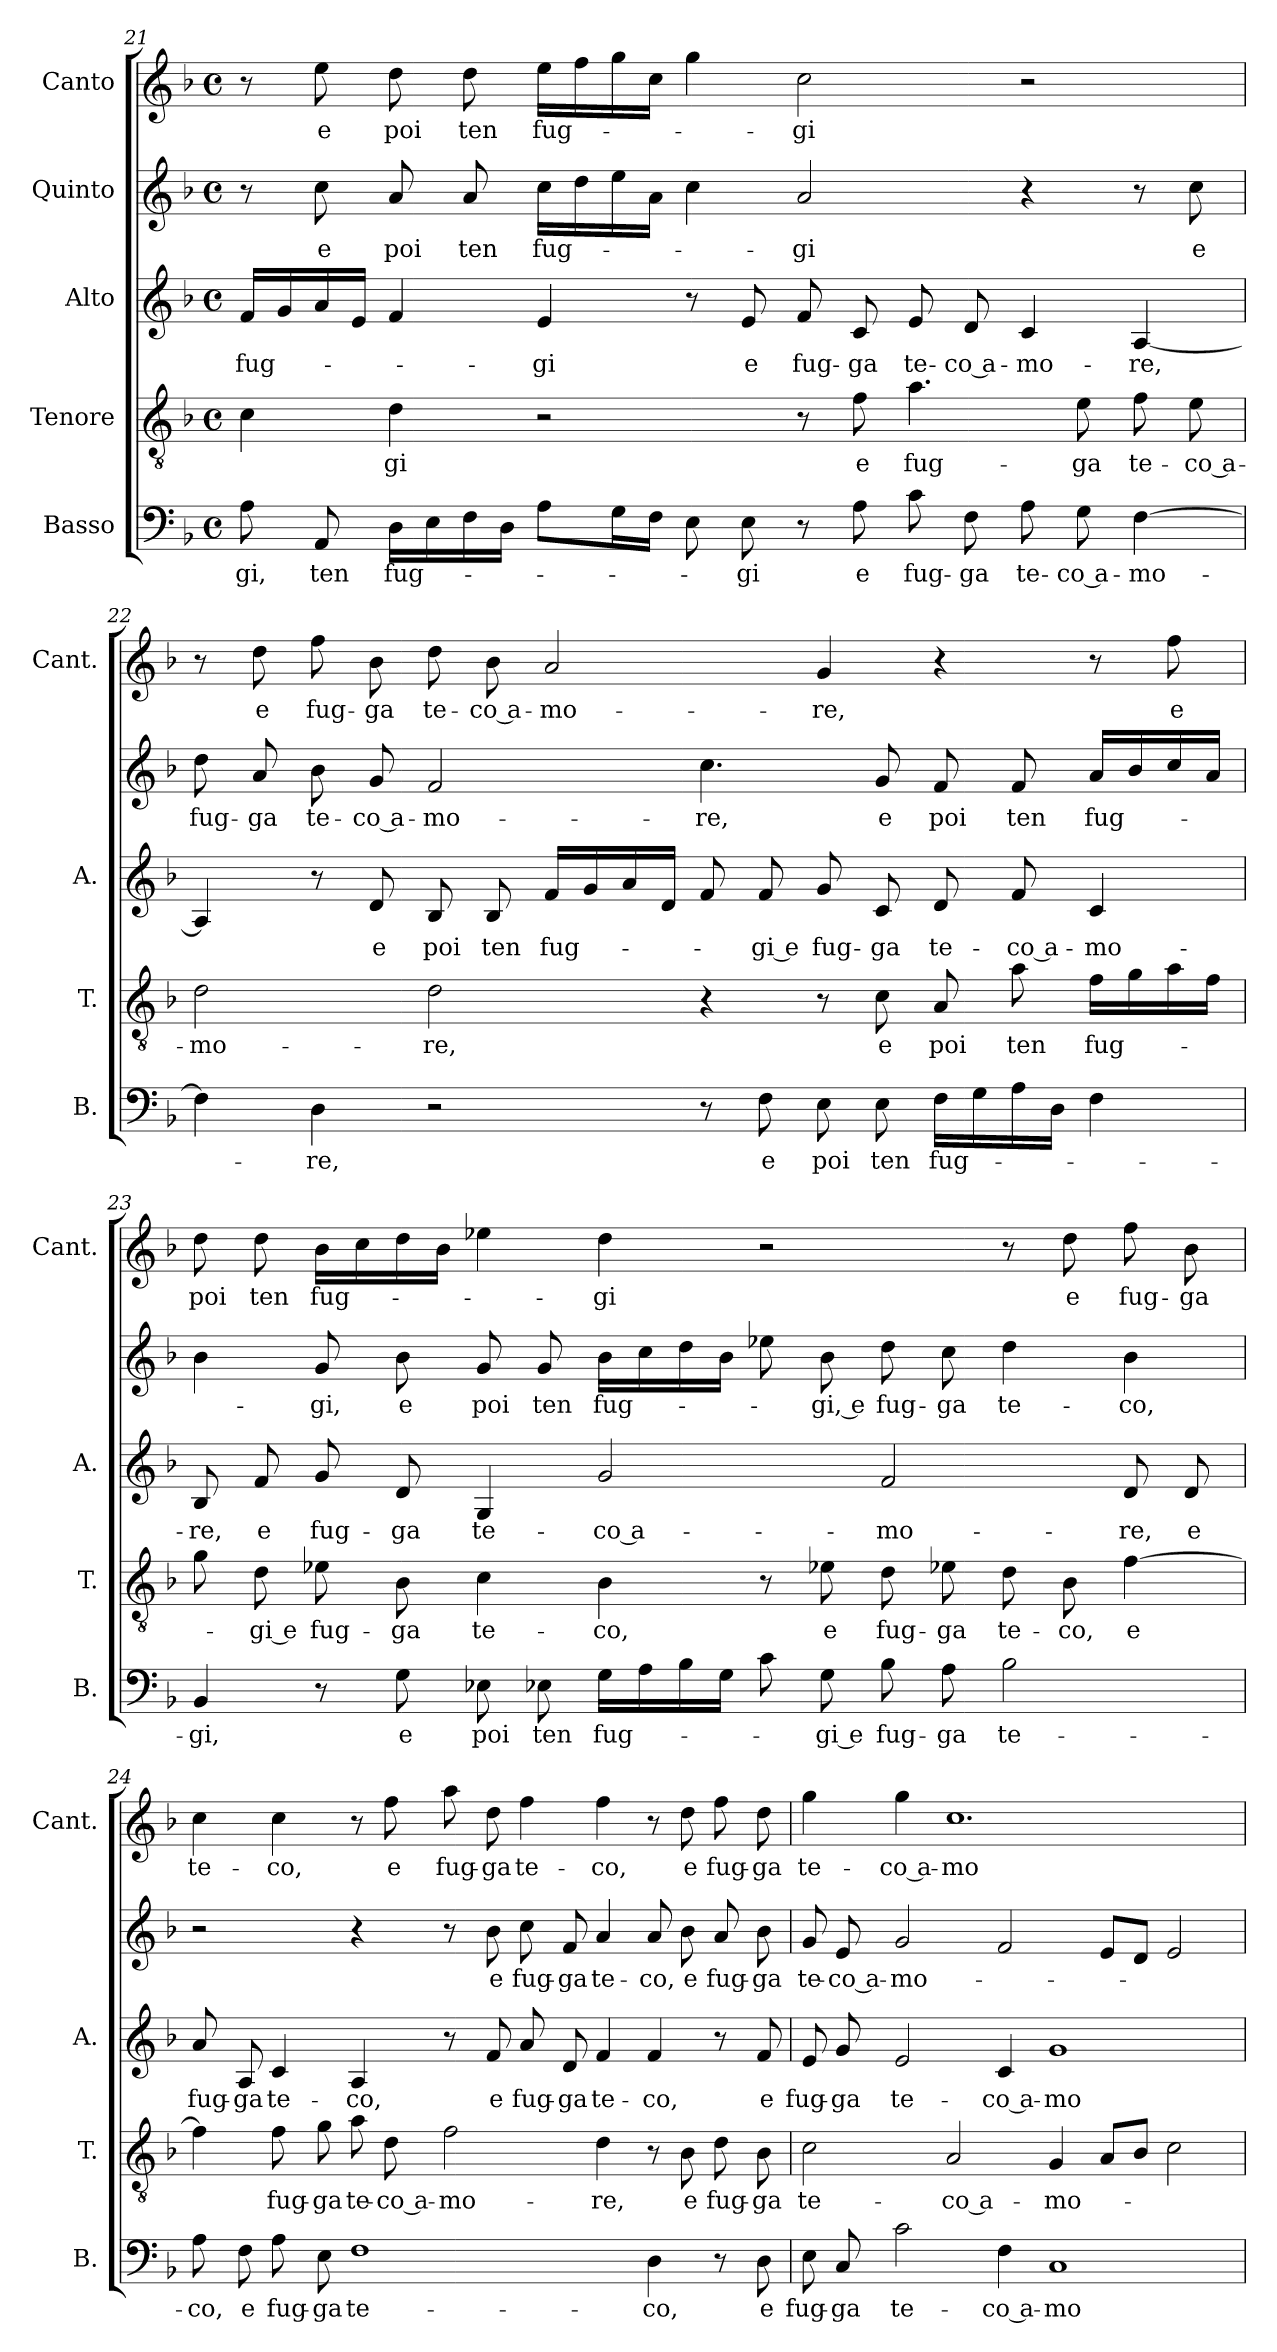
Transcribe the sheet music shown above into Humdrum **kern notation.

**kern	**text	**kern	**text	**kern	**text	**kern	**text	**kern	**text
*part5	*part5	*part4	*part4	*part3	*part3	*part2	*part2	*part1	*part1
*staff5	*staff5	*staff4	*staff4	*staff3	*staff3	*staff2	*staff2	*staff1	*staff1
*I"Basso	*	*I"Tenore	*	*I"Alto	*	*I"Quinto	*	*I"Canto	*
*I'B.	*	*I'T.	*	*I'A.	*	*	*	*I'Cant.	*
*clefF4	*	*clefGv2	*	*clefG2	*	*clefG2	*	*clefG2	*
*k[b-]	*	*k[b-]	*	*k[b-]	*	*k[b-]	*	*k[b-]	*
*F:	*	*F:	*	*F:	*	*F:	*	*F:	*
*M4/4	*	*M4/4	*	*M4/4	*	*M4/4	*	*M4/4	*
*met(c)	*	*met(c)	*	*met(c)	*	*met(c)	*	*met(c)	*
=21	=21	=21	=21	=21	=21	=21	=21	=21	=21
8A\	-gi,	4c\	.	16f/LL	fug-	8r	.	8r	.
.	.	.	.	16g/	.	.	.	.	.
8AA/	ten	.	.	16a/	.	8cc\	e	8ee\	e
.	.	.	.	16e/JJ	.	.	.	.	.
16D\LL	fug-	4d\	-gi	4f/	.	8a/	poi	8dd\	poi
16E\	.	.	.	.	.	.	.	.	.
16F\	.	.	.	.	.	8a/	ten	8dd\	ten
16D\JJ	.	.	.	.	.	.	.	.	.
8A\L	.	2r	.	4e/	-gi	16cc\LL	fug-	16ee\LL	fug-
.	.	.	.	.	.	16dd\	.	16ff\	.
16G\L	.	.	.	.	.	16ee\	.	16gg\	.
16F\JJ	.	.	.	.	.	16a\JJ	.	16cc\JJ	.
8E\	.	.	.	8r	.	4cc\	.	4gg\	.
8E\	-gi	.	.	8e/	e	.	.	.	.
8r	.	8r	.	8f/	fug-	2a/	-gi	2cc\	-gi
8A\	e	8f\	e	8c/	-ga	.	.	.	.
8c\	fug-	4.a\	fug-	8e/	te-	.	.	.	.
8F\	-ga	.	.	8d/	-co a-	.	.	.	.
8A\	te-	.	.	4c/	-mo-	4r	.	2r	.
8G\	-co a-	8e\	-ga	.	.	.	.	.	.
[4F\	-mo-	8f\	te-	[4A/	-re,	8r	.	.	.
.	.	8e\	-co a-	.	.	8cc\	e	.	.
=22	=22	=22	=22	=22	=22	=22	=22	=22	=22
4F\]	.	2d\	-mo-	4A/]	.	8dd\	fug-	8r	.
.	.	.	.	.	.	8a/	-ga	8dd\	e
4D\	-re,	.	.	8r	.	8b-\	te-	8ff\	fug-
.	.	.	.	8d/	e	8g/	-co a-	8b-\	-ga
2r	.	2d\	-re,	8B-/	poi	2f/	-mo-	8dd\	te-
.	.	.	.	8B-/	ten	.	.	8b-\	-co a-
.	.	.	.	16f/LL	fug-	.	.	2a/	-mo-
.	.	.	.	16g/	.	.	.	.	.
.	.	.	.	16a/	.	.	.	.	.
.	.	.	.	16d/JJ	.	.	.	.	.
8r	.	4r	.	8f/	.	4.cc\	-re,	.	.
8F\	e	.	.	8f/	-gi e	.	.	.	.
8E\	poi	8r	.	8g/	fug-	.	.	4g/	-re,
8E\	ten	8c\	e	8c/	-ga	8g/	e	.	.
16F\LL	fug-	8A/	poi	8d/	te-	8f/	poi	4r	.
16G\	.	.	.	.	.	.	.	.	.
16A\	.	8a\	ten	8f/	-co a-	8f/	ten	.	.
16D\JJ	.	.	.	.	.	.	.	.	.
4F\	.	16f\LL	fug-	4c/	-mo-	16a/LL	fug-	8r	.
.	.	16g\	.	.	.	16b-/	.	.	.
.	.	16a\	.	.	.	16cc/	.	8ff\	e
.	.	16f\JJ	.	.	.	16a/JJ	.	.	.
=23	=23	=23	=23	=23	=23	=23	=23	=23	=23
4BB-/	-gi,	8g\	.	8B-/	-re,	4b-\	.	8dd\	poi
.	.	8d\	-gi e	8f/	e	.	.	8dd\	ten
8r	.	8e-X\	fug-	8g/	fug-	8g/	-gi,	16b-\LL	fug-
.	.	.	.	.	.	.	.	16cc\	.
8G\	e	8B-\	-ga	8d/	-ga	8b-\	e	16dd\	.
.	.	.	.	.	.	.	.	16b-\JJ	.
8E-X\	poi	4c\	te-	4G/	te-	8g/	poi	4ee-X\	.
8E-X\	ten	.	.	.	.	8g/	ten	.	.
16G\LL	fug-	4B-\	-co,	2g/	-co a-	16b-\LL	fug-	4dd\	-gi
16A\	.	.	.	.	.	16cc\	.	.	.
16B-\	.	.	.	.	.	16dd\	.	.	.
16G\JJ	.	.	.	.	.	16b-\JJ	.	.	.
8c\	.	8r	.	.	.	8ee-X\	.	2r	.
8G\	-gi e	8e-X\	e	.	.	8b-\	-gi, e	.	.
8B-\	fug-	8d\	fug-	2f/	-mo-	8dd\	fug-	.	.
8A\	-ga	8e-X\	-ga	.	.	8cc\	-ga	.	.
2B-\	te-	8d\	te-	.	.	4dd\	te-	8r	.
.	.	8B-\	-co,	.	.	.	.	8dd\	e
.	.	[4f\	e	8d/	-re,	4b-\	-co,	8ff\	fug-
.	.	.	.	8d/	e	.	.	8b-\	-ga
=24	=24	=24	=24	=24	=24	=24	=24	=24	=24
8A\	-co,	4f\]	.	8a/	fug-	2r	.	4cc\	te-
8F\	e	.	.	8A/	-ga	.	.	.	.
8A\	fug-	8f\	fug-	4c/	te-	.	.	4cc\	-co,
8E\	-ga	8g\	-ga	.	.	.	.	.	.
1F\	te-	8a\	te-	4A/	-co,	4r	.	8r	.
.	.	8d\	-co a-	.	.	.	.	8ff\	e
.	.	2f\	-mo-	8r	.	8r	.	8aa\	fug-
.	.	.	.	8f/	e	8b-\	e	8dd\	-ga
.	.	.	.	8a/	fug-	8cc\	fug-	4ff\	te-
.	.	.	.	8d/	-ga	8f/	-ga	.	.
.	.	4d\	-re,	4f/	te-	4a/	te-	4ff\	-co,
4D\	-co,	8r	.	4f/	-co,	8a/	-co,	8r	.
.	.	8B-\	e	.	.	8b-\	e	8dd\	e
8r	.	8d\	fug-	8r	.	8a/	fug-	8ff\	fug-
8D\	e	8B-\	-ga	8f/	e	8b-\	-ga	8dd\	-ga
=25	=25	=25	=25	=25	=25	=25	=25	=25	=25
8E\	fug-	2c\	te-	8e/	fug-	8g/	te-	4gg\	te-
8C/	-ga	.	.	8g/	-ga	8e/	-co a-	.	.
2c\	te-	.	.	2e/	te-	2g/	-mo-	4gg\	-co a-
.	.	2A/	-co a-	.	.	.	.	1.cc\	-mo-
4F\	-co a-	.	.	4c/	-co a-	2f/	.	.	.
1C/	-mo-	4G/	-mo-	1g/	-mo-	.	.	.	.
.	.	8A/L	.	.	.	8e/L	.	.	.
.	.	8B-/J	.	.	.	8d/J	.	.	.
.	.	2c\	.	.	.	2e/	.	.	.
=	=	=	=	=	=	=	=	=	=
*-	*-	*-	*-	*-	*-	*-	*-	*-	*-
